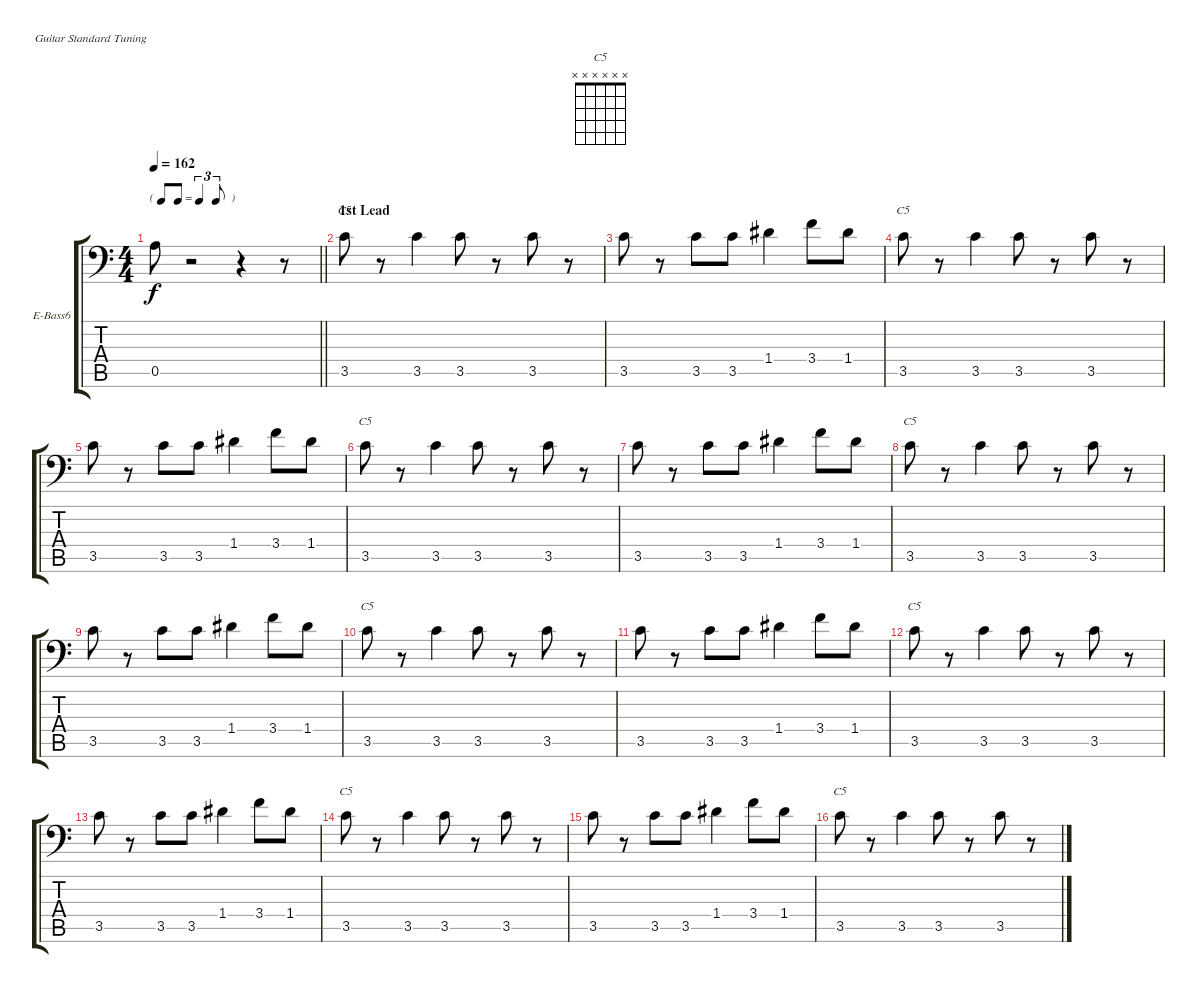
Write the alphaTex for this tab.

\bracketExtendMode groupsimilarinstruments
\firstSystemTrackNameOrientation horizontal
\otherSystemsTrackNameOrientation horizontal
\track ("Bass" "E-Bass6") {instrument electricbassfinger}
\staff {score tabs}
\tuning (E4 B3 G3 D3 A2 E2)
\chord ("C5" x x x x x x)
\ts (4 4)
\tf triplet8th
\tempo 162
\clef f4
\barLineRight lightlight
\ks c
0.5.8{dy f} r.2 r.4 r.8 |
\section ("" "1st Lead")
3.5.8{ch "C5"} r.8 3.5.4 3.5.8 r.8 3.5.8 r.8 |
3.5.8 r.8 3.5.8 3.5.8 1.4.4 3.4.8 1.4.8 |
3.5.8{ch "C5"} r.8 3.5.4 3.5.8 r.8 3.5.8 r.8 |
3.5.8 r.8 3.5.8 3.5.8 1.4.4 3.4.8 1.4.8 |
3.5.8{ch "C5"} r.8 3.5.4 3.5.8 r.8 3.5.8 r.8 |
3.5.8 r.8 3.5.8 3.5.8 1.4.4 3.4.8 1.4.8 |
3.5.8{ch "C5"} r.8 3.5.4 3.5.8 r.8 3.5.8 r.8 |
3.5.8 r.8 3.5.8 3.5.8 1.4.4 3.4.8 1.4.8 |
3.5.8{ch "C5"} r.8 3.5.4 3.5.8 r.8 3.5.8 r.8 |
3.5.8 r.8 3.5.8 3.5.8 1.4.4 3.4.8 1.4.8 |
3.5.8{ch "C5"} r.8 3.5.4 3.5.8 r.8 3.5.8 r.8 |
3.5.8 r.8 3.5.8 3.5.8 1.4.4 3.4.8 1.4.8 |
3.5.8{ch "C5"} r.8 3.5.4 3.5.8 r.8 3.5.8 r.8 |
3.5.8 r.8 3.5.8 3.5.8 1.4.4 3.4.8 1.4.8 |
3.5.8{ch "C5"} r.8 3.5.4 3.5.8 r.8 3.5.8 r.8
